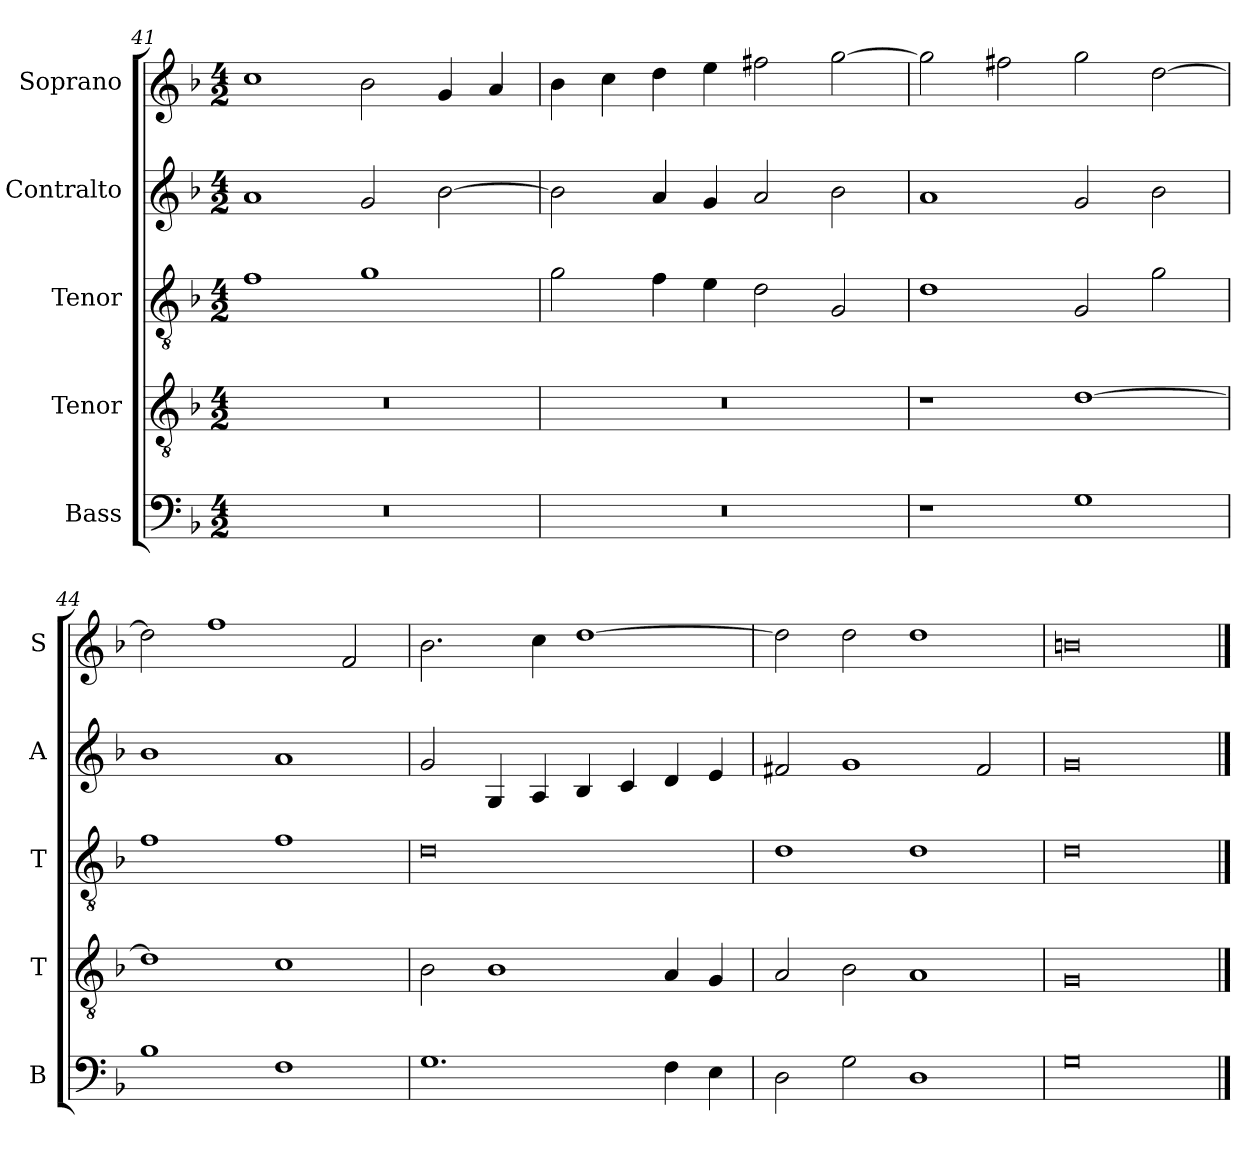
**kern	**kern	**kern	**kern	**kern
*part5	*part4	*part3	*part2	*part1
*staff5	*staff4	*staff3	*staff2	*staff1
*I"Bass	*I"Tenor	*I"Tenor	*I"Contralto	*I"Soprano
*I'B	*I'T	*I'T	*I'A	*I'S
*clefF4	*clefGv2	*clefGv2	*clefG2	*clefG2
*k[b-]	*k[b-]	*k[b-]	*k[b-]	*k[b-]
*G:dor	*G:dor	*G:dor	*G:dor	*G:dor
*M4/2	*M4/2	*M4/2	*M4/2	*M4/2
=41	=41	=41	=41	=41
0r	0r	1f	1a	1cc
.	.	1g	2g	2b-
.	.	.	[2b-	4g
.	.	.	.	4a
=42	=42	=42	=42	=42
0r	0r	2g	2b-]	4b-
.	.	.	.	4cc
.	.	4f	4a	4dd
.	.	4e	4g	4ee
.	.	2d	2a	2ff#X
.	.	2G	2b-	[2gg
=43	=43	=43	=43	=43
1r	1r	1d	1a	2gg]
.	.	.	.	2ff#X
1G	[1d	2G	2g	2gg
.	.	2g	2b-	[2dd
=44	=44	=44	=44	=44
1B-	1d]	1f	1b-	2dd]
.	.	.	.	1ff
1F	1c	1f	1a	.
.	.	.	.	2f
=45	=45	=45	=45	=45
1.G	2B-	0d	2g	2.b-
.	1B-	.	4G	.
.	.	.	4A	4cc
.	.	.	4B-	[1dd
.	.	.	4c	.
4F	4A	.	4d	.
4E	4G	.	4e	.
=46	=46	=46	=46	=46
2D	2A	1d	2f#X	2dd]
2G	2B-	.	1g	2dd
1D	1A	1d	.	1dd
.	.	.	2f#	.
=47	=47	=47	=47	=47
0G	0G	0d	0g	0bn
==	==	==	==	==
*-	*-	*-	*-	*-
